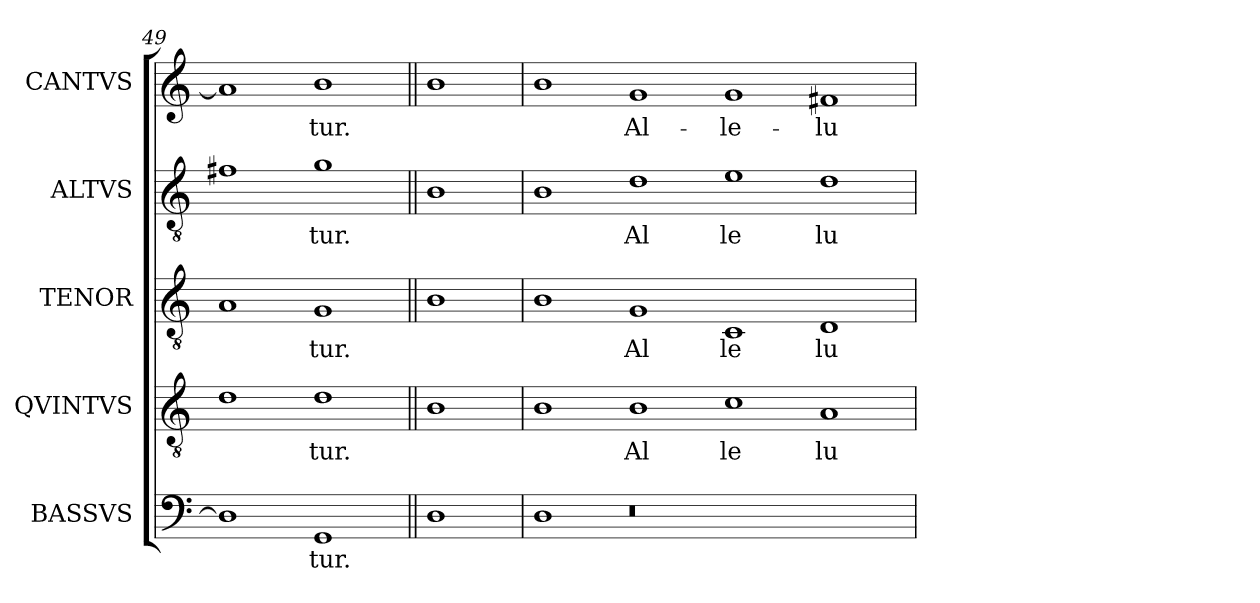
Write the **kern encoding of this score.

**kern	**text	**kern	**text	**kern	**text	**kern	**text	**kern	**text
*part5	*part5	*part4	*part4	*part3	*part3	*part2	*part2	*part1	*part1
*staff5	*staff5	*staff4	*staff4	*staff3	*staff3	*staff2	*staff2	*staff1	*staff1
*I"BASSVS	*	*I"QVINTVS	*	*I"TENOR	*	*I"ALTVS	*	*I"CANTVS	*
*clefF4	*	*clefGv2	*	*clefGv2	*	*clefGv2	*	*clefG2	*
*k[]	*	*k[]	*	*k[]	*	*k[]	*	*k[]	*
*C:	*	*C:	*	*C:	*	*C:	*	*C:	*
=49	=49	=49	=49	=49	=49	=49	=49	=49	=49
!	!LO:LY:b:cj	!	!LO:LY:b:cj	!	!LO:LY:b:cj	!	!LO:LY:b:cj	!	!LO:LY:b:cj
1D]	.	1d	-	1A	.	1f#	-	1a]	-
!	!LO:LY:b:cj	!	!LO:LY:b:cj	!	!LO:LY:b:cj	!	!LO:LY:b:cj	!	!LO:LY:b:cj
1GG	tur.	1d	-tur.	1G	tur.	1g	-tur.	1b	-tur.
=50||	=50||	=50||	=50||	=50||	=50||	=50||	=50||	=50||	=50||
!	!LO:LY:b:cj	!	!LO:LY:b:cj	!	!LO:LY:b:cj	!	!LO:LY:b:cj	!	!LO:LY:b:cj
1D	.	1B	.	1B	.	1B	.	1b	.
!!LO:LB:g=z
=51	=51	=51	=51	=51	=51	=51	=51	=51	=51
!	!LO:LY:b:cj	!	!LO:LY:b:cj	!	!LO:LY:b:cj	!	!LO:LY:b:cj	!	!LO:LY:b:cj
1D	.	1B	.	1B	.	1B	.	1b	.
!	!	!	!LO:LY:b:cj	!	!LO:LY:b:cj	!	!LO:LY:b:cj	!	!LO:LY:b:cj
0.r	.	1B	Al	1G	Al	1d	Al	1g	Al-
!	!	!	!LO:LY:b:cj	!	!LO:LY:b:cj	!	!LO:LY:b:cj	!	!LO:LY:b:cj
.	.	1c	le	1C	le	1e	le	1g	-le-
!	!	!	!LO:LY:b:cj	!	!LO:LY:b:cj	!	!LO:LY:b:cj	!	!LO:LY:b:cj
.	.	1A	lu	1D	lu	1d	lu	1f#X	-lu-
=	=	=	=	=	=	=	=	=	=
*-	*-	*-	*-	*-	*-	*-	*-	*-	*-
